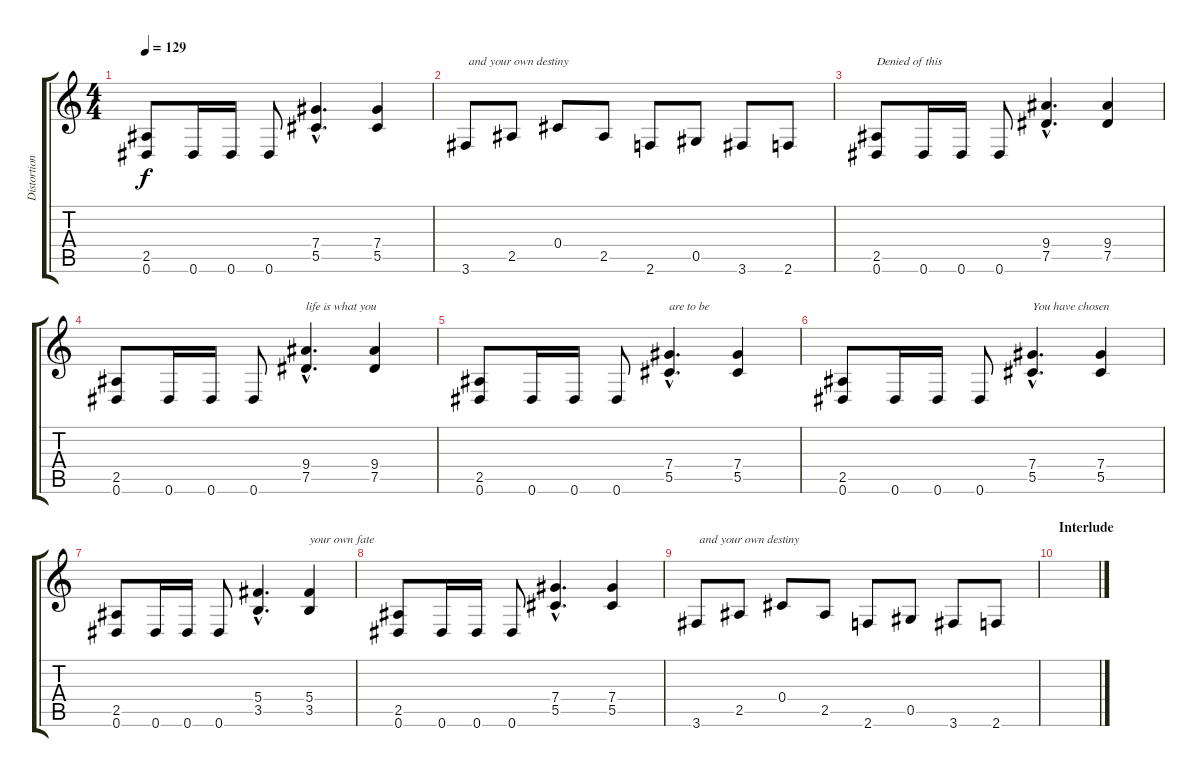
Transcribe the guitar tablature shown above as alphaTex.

\track ("Distortion 1" "Distortion") {instrument distortionguitar}
\staff {score tabs}
\tuning (Eb4 Bb3 Gb3 Db3 Ab2 Eb2) {hide}
\ts (4 4)
\tempo 129
\clef g2
\ks c
(2.5 0.6).8{dy f} 0.6.16 0.6.16 0.6.8 (7.4{hac} 5.5{hac}).4{d} (7.4 5.5).4 |
3.6.8{txt " and your own destiny"} 2.5.8 0.4.8 2.5.8 2.6.8 0.5.8 3.6.8 2.6.8 |
(2.5 0.6).8{txt "Denied of this"} 0.6.16 0.6.16 0.6.8 (9.4{hac} 7.5{hac}).4{d} (9.4 7.5).4 |
(2.5 0.6).8 0.6.16 0.6.16 0.6.8 (9.4{hac} 7.5{hac}).4{d txt "life is what you "} (9.4 7.5).4 |
(2.5 0.6).8 0.6.16 0.6.16 0.6.8 (7.4{hac} 5.5{hac}).4{d txt "are to be"} (7.4 5.5).4 |
(2.5 0.6).8 0.6.16 0.6.16 0.6.8 (7.4{hac} 5.5{hac}).4{d txt "You have chosen"} (7.4 5.5).4 |
(2.5 0.6).8 0.6.16 0.6.16 0.6.8 (5.4{hac} 3.5{hac}).4{d} (5.4 3.5).4{txt "your own fate"} |
(2.5 0.6).8 0.6.16 0.6.16 0.6.8 (7.4{hac} 5.5{hac}).4{d} (7.4 5.5).4 |
3.6.8{txt " and your own destiny"} 2.5.8 0.4.8 2.5.8 2.6.8 0.5.8 3.6.8 2.6.8 |
\section ("" "Interlude")
